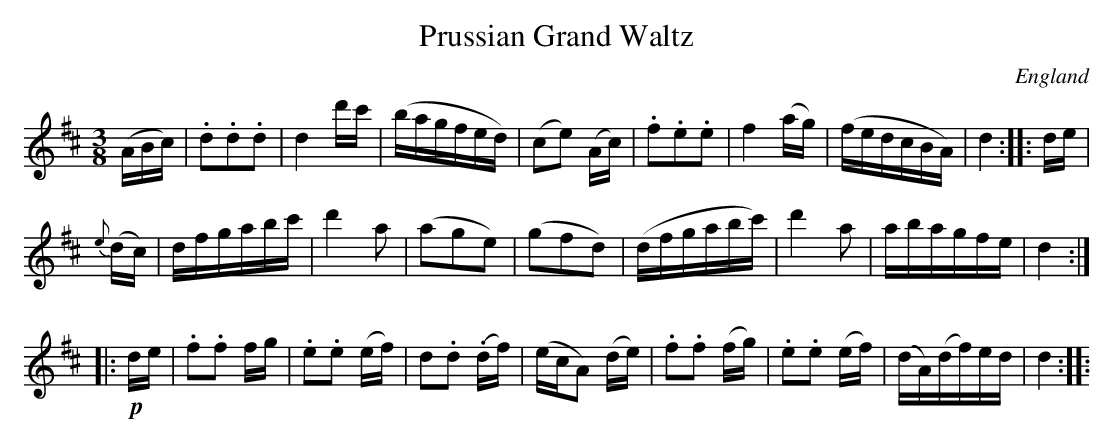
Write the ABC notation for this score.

X:1
T:Prussian Grand Waltz
L:1/16
M:3/8
O:England
K:D major
(ABc) | \
.d2.d2.d2 | d4 d'c' | (bagfed) | (c2e2) (Ac) | \
.f2.e2.e2 | f4 (ag) | (fedcBA) | d4 :: de |
{e}(dc) | \
dfgabc' | d'4 a2 | (a2g2e2) | (g2f2d2) | \
(dfgabc') | d'4 a2 | abagfe | d4 ::
!p! de | \
.f2.f2 fg | .e2.e2 (ef) | d2.d2. (df) | (ecA2) (de) | \
.f2.f2 (fg) | .e2.e2 (ef) | (dA)(df)ed | d4 ::
